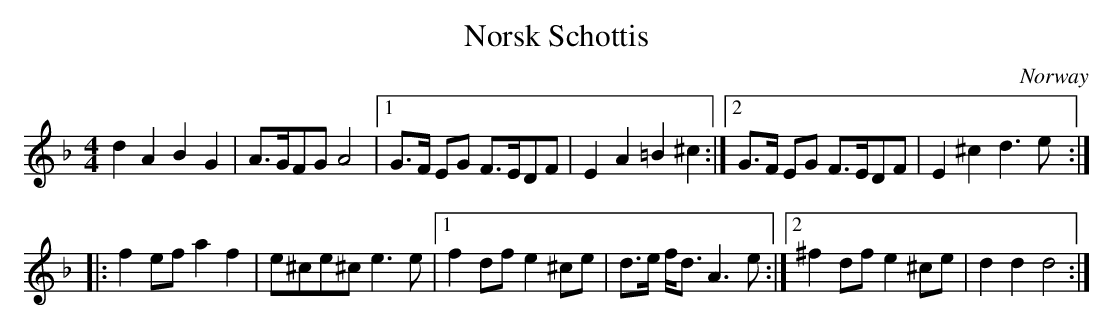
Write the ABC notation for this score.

X:1
T:Norsk Schottis
M:4/4
O:Norway
K:D min
d2A2 B2G2 |A>GFG A4|1G>F EG F>EDF|E2A2=B2^c2 :|2 G>F EG F>EDF|E2^c2d3 e ::
f2ef a2f2| e^ce^c e3 e  |1 f2df e2^ce| d>e f<d A3 e :|2 ^f2df e2^ce | d2 d2 d4:|
